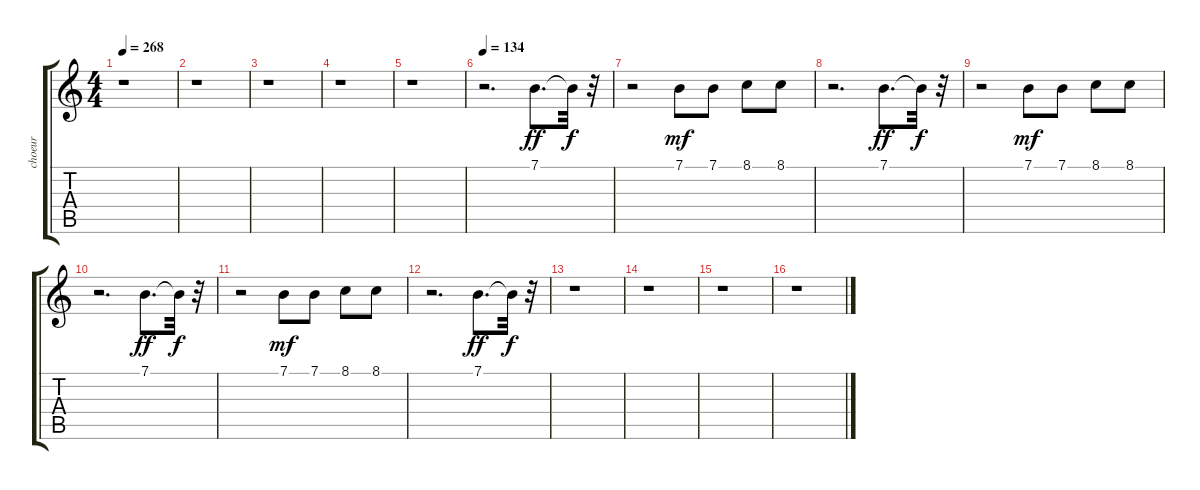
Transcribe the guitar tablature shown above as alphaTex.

\track ("choeur" "choeur") {instrument brasssection}
\staff {score tabs}
\tuning (E4 B3 G3 D3 A2 E2) {hide}
\ts (4 4)
\tempo 268
\clef g2
\ks c
r.1{dy f} |
r.1 |
r.1 |
r.1 |
r.1 |
\tempo 134
r.2{d} 7.1.8{d dy ff} 7.1{t}.32{dy f} r.32 |
r.2 7.1.8{dy mf} 7.1.8 8.1.8 8.1.8 |
r.2{d} 7.1.8{d dy ff} 7.1{t}.32{dy f} r.32 |
r.2 7.1.8{dy mf} 7.1.8 8.1.8 8.1.8 |
r.2{d} 7.1.8{d dy ff} 7.1{t}.32{dy f} r.32 |
r.2 7.1.8{dy mf} 7.1.8 8.1.8 8.1.8 |
r.2{d} 7.1.8{d dy ff} 7.1{t}.32{dy f} r.32 |
r.1 |
r.1 |
r.1 |
r.1
